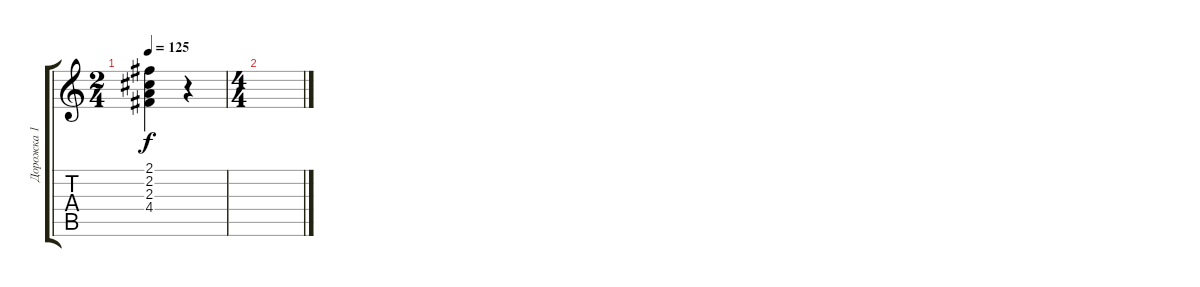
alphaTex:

\track ("Дорожка 1" "Дорожка 1") {instrument acousticguitarsteel}
\staff {score tabs}
\tuning (E4 B3 G3 D3 A2 E2) {hide}
\ts (2 4)
\tempo 125
\clef g2
\ks c
(2.1 2.2 2.3 4.4).4{dy f} r.4 |
\ts (4 4)
